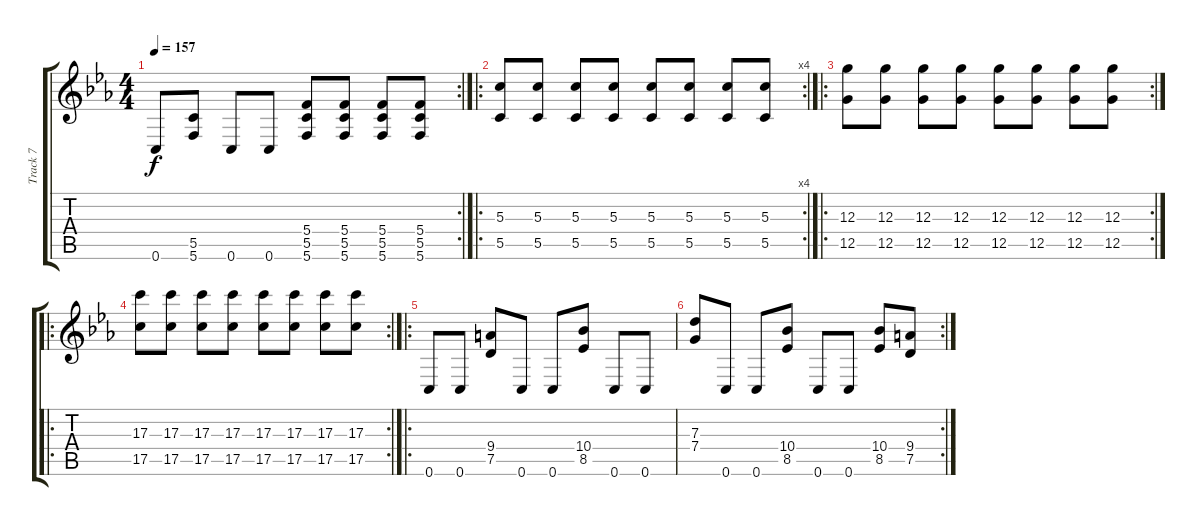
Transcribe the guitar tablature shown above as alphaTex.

\track ("Track 7" "Track 7") {instrument acousticguitarsteel}
\staff {score tabs}
\tuning (E4 C4 G3 C3 G2 C2) {hide}
\rc 2
\ts (4 4)
\tempo 157
\clef g2
\ks cminor
0.6.8{dy f} (5.5 5.6).8 0.6.8 0.6.8 (5.4 5.5 5.6).8 (5.4 5.5 5.6).8 (5.4 5.5 5.6).8 (5.4 5.5 5.6).8 |
\ro
\rc 4
(5.3 5.5).8 (5.3 5.5).8 (5.3 5.5).8 (5.3 5.5).8 (5.3 5.5).8 (5.3 5.5).8 (5.3 5.5).8 (5.3 5.5).8 |
\ro
\rc 2
(12.3 12.5).8 (12.3 12.5).8 (12.3 12.5).8 (12.3 12.5).8 (12.3 12.5).8 (12.3 12.5).8 (12.3 12.5).8 (12.3 12.5).8 |
\ro
\rc 2
(17.3 17.5).8 (17.3 17.5).8 (17.3 17.5).8 (17.3 17.5).8 (17.3 17.5).8 (17.3 17.5).8 (17.3 17.5).8 (17.3 17.5).8 |
\ro
0.6.8 0.6.8 (9.4 7.5).8 0.6.8 0.6.8 (10.4 8.5).8 0.6.8 0.6.8 |
\rc 2
(7.3 7.4).8 0.6.8 0.6.8 (10.4 8.5).8 0.6.8 0.6.8 (10.4 8.5).8 (9.4 7.5).8
